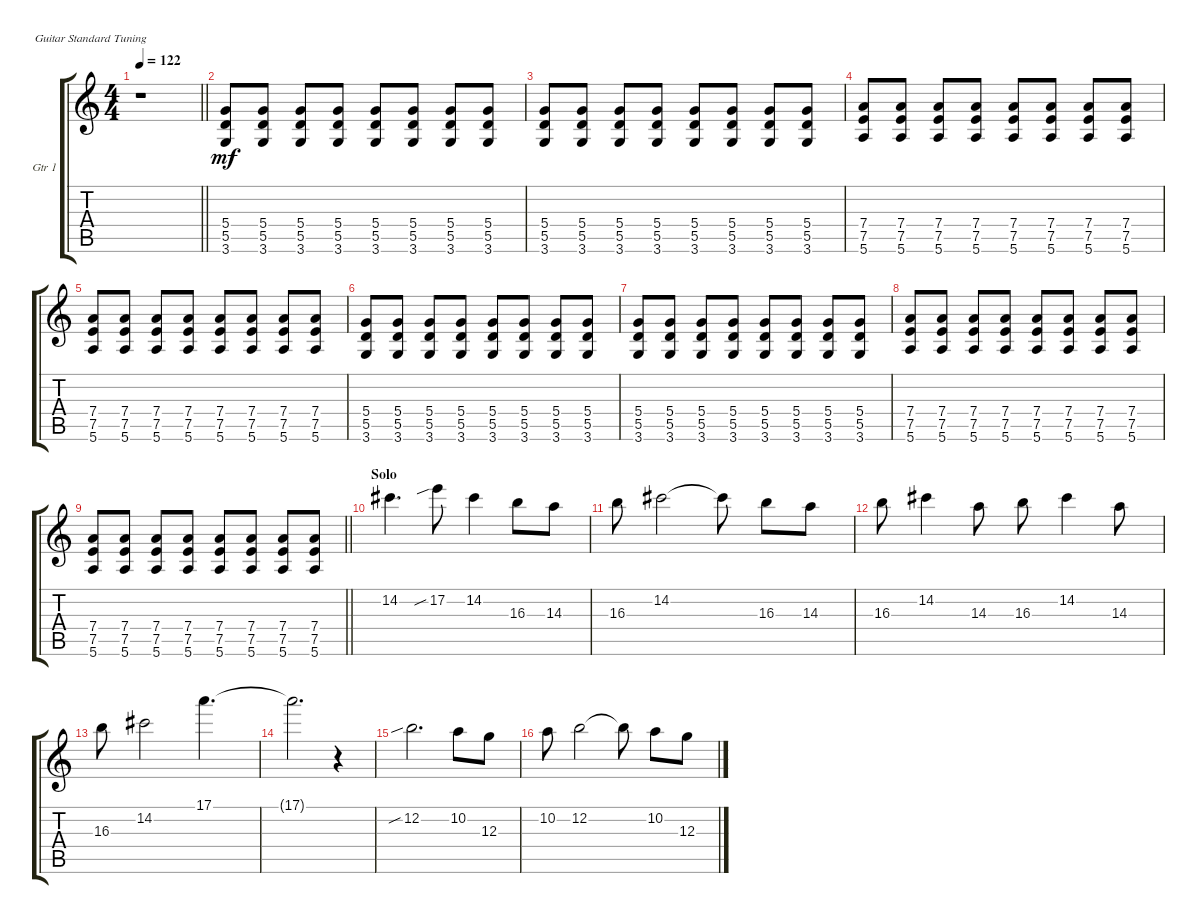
\defaultSystemsLayout 4
\bracketExtendMode groupsimilarinstruments
\firstSystemTrackNameOrientation horizontal
\otherSystemsTrackNameOrientation horizontal
\track ("Gitar Utama" "Gtr 1") {instrument distortionguitar}
\staff {score tabs}
\tuning (E4 B3 G3 D3 A2 E2)
\ts (4 4)
\tempo 122
\clef g2
\barLineRight lightlight
\ks c
r.1{dy mf} |
(3.6 5.5 5.4).8 (5.4 5.5 3.6).8 (3.6 5.5 5.4).8 (5.4 5.5 3.6).8 (3.6 5.5 5.4).8 (5.4 5.5 3.6).8 (3.6 5.5 5.4).8 (5.4 5.5 3.6).8 |
(3.6 5.5 5.4).8 (5.4 5.5 3.6).8 (3.6 5.5 5.4).8 (5.4 5.5 3.6).8 (3.6 5.5 5.4).8 (5.4 5.5 3.6).8 (3.6 5.5 5.4).8 (5.4 5.5 3.6).8 |
(5.6 7.5 7.4).8 (7.4 7.5 5.6).8 (5.6 7.5 7.4).8 (7.4 7.5 5.6).8 (5.6 7.5 7.4).8 (7.4 7.5 5.6).8 (5.6 7.5 7.4).8 (7.4 7.5 5.6).8 |
(5.6 7.5 7.4).8 (7.4 7.5 5.6).8 (5.6 7.5 7.4).8 (7.4 7.5 5.6).8 (5.6 7.5 7.4).8 (7.4 7.5 5.6).8 (5.6 7.5 7.4).8 (7.4 7.5 5.6).8 |
(3.6 5.5 5.4).8 (5.4 5.5 3.6).8 (3.6 5.5 5.4).8 (5.4 5.5 3.6).8 (3.6 5.5 5.4).8 (5.4 5.5 3.6).8 (3.6 5.5 5.4).8 (5.4 5.5 3.6).8 |
(3.6 5.5 5.4).8 (5.4 5.5 3.6).8 (3.6 5.5 5.4).8 (5.4 5.5 3.6).8 (3.6 5.5 5.4).8 (5.4 5.5 3.6).8 (3.6 5.5 5.4).8 (5.4 5.5 3.6).8 |
(5.6 7.5 7.4).8 (7.4 7.5 5.6).8 (5.6 7.5 7.4).8 (7.4 7.5 5.6).8 (5.6 7.5 7.4).8 (7.4 7.5 5.6).8 (5.6 7.5 7.4).8 (7.4 7.5 5.6).8 |
\barLineRight lightlight
(5.6 7.5 7.4).8 (7.4 7.5 5.6).8 (5.6 7.5 7.4).8 (7.4 7.5 5.6).8 (5.6 7.5 7.4).8 (7.4 7.5 5.6).8 (5.6 7.5 7.4).8 (7.4 7.5 5.6).8 |
\section ("" "Solo")
14.2.4{d} 17.2{sib}.8 14.2.4 16.3.8 14.3.8 |
16.3.8 14.2.2 14.2{t}.8 16.3.8 14.3.8 |
16.3.8 14.2.4 14.3.8 16.3.8 14.2.4 14.3.8 |
16.3.8 14.2.2 17.1.4{d} |
17.1{t}.2{d} r.4 |
12.2{sib}.2{d} 10.2.8 12.3.8 |
10.2.8 12.2.2 12.2{t}.8 10.2.8 12.3.8
